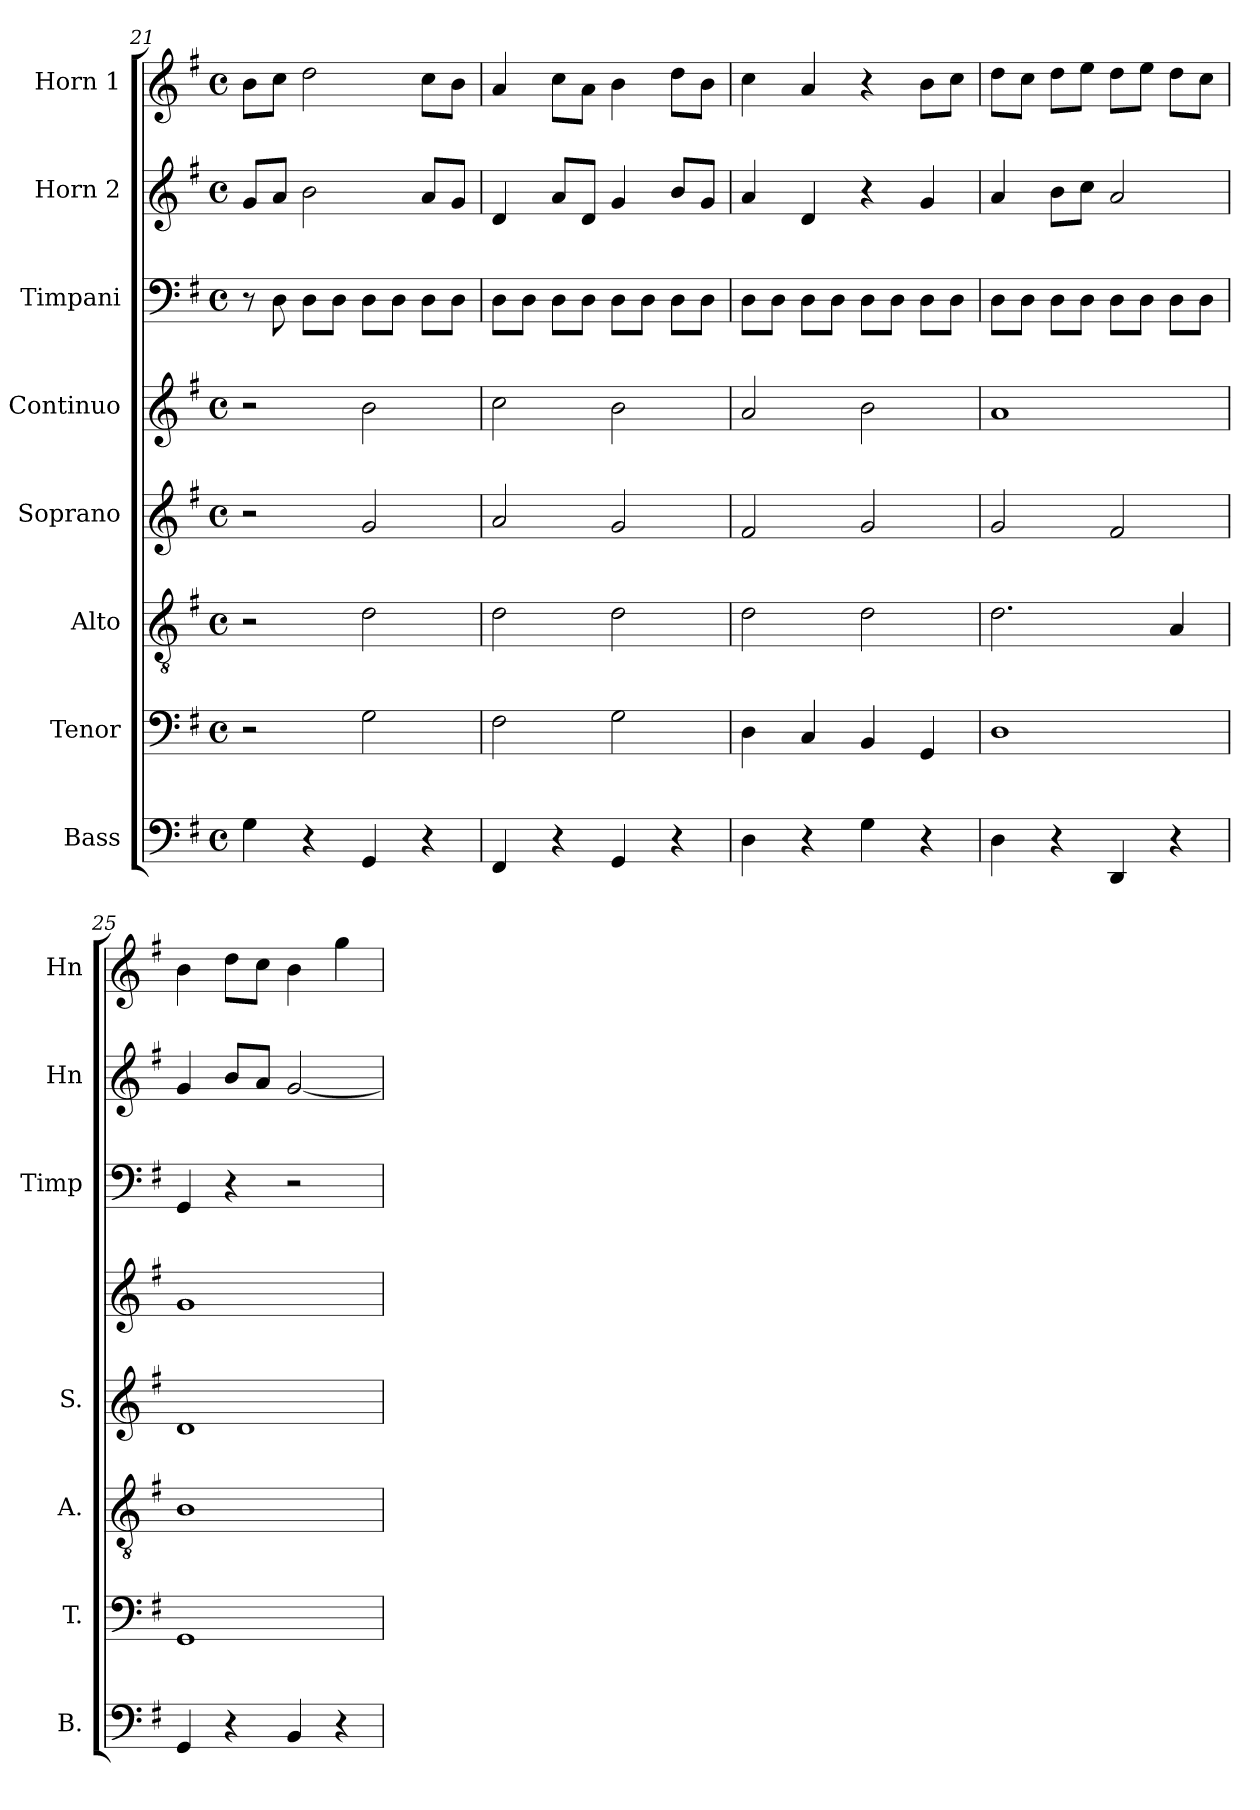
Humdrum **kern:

**kern	**kern	**kern	**kern	**kern	**kern	**kern	**kern
*part8	*part7	*part6	*part5	*part4	*part3	*part2	*part1
*staff8	*staff7	*staff6	*staff5	*staff4	*staff3	*staff2	*staff1
*I"Bass	*I"Tenor	*I"Alto	*I"Soprano	*I"Continuo	*I"Timpani	*I"Horn 2	*I"Horn 1
*I'B.	*I'T.	*I'A.	*I'S.	*	*I'Timp	*I'Hn	*I'Hn
!!LO:PB:g=z
*clefF4	*clefF4	*clefGv2	*clefG2	*clefG2	*clefF4	*clefG2	*clefG2
*	*	*	*	*	*	*ITrd4c7	*ITrd4c7
*k[f#]	*k[f#]	*k[f#]	*k[f#]	*k[f#]	*k[f#]	*k[]	*k[]
*G:	*G:	*G:	*G:	*G:	*G:	*C:	*C:
*M4/4	*M4/4	*M4/4	*M4/4	*M4/4	*M4/4	*M4/4	*M4/4
*met(c)	*met(c)	*met(c)	*met(c)	*met(c)	*met(c)	*met(c)	*met(c)
=21	=21	=21	=21	=21	=21	=21	=21
4G\	2r	2r	2r	2r	8r	8c/L	8e\L
.	.	.	.	.	8D\	8d/J	8f\J
4r	.	.	.	.	8D\L	2e\	2g\
.	.	.	.	.	8D\J	.	.
4GG/	2G\	2d\	2g/	2b\	8D\L	.	.
.	.	.	.	.	8D\J	.	.
4r	.	.	.	.	8D\L	8d/L	8f\L
.	.	.	.	.	8D\J	8c/J	8e\J
=22	=22	=22	=22	=22	=22	=22	=22
4FF#/	2F#\	2d\	2a/	2cc\	8D\L	4G/	4d/
.	.	.	.	.	8D\J	.	.
4r	.	.	.	.	8D\L	8d/L	8f\L
.	.	.	.	.	8D\J	8G/J	8d\J
4GG/	2G\	2d\	2g/	2b\	8D\L	4c/	4e\
.	.	.	.	.	8D\J	.	.
4r	.	.	.	.	8D\L	8e/L	8g\L
.	.	.	.	.	8D\J	8c/J	8e\J
=23	=23	=23	=23	=23	=23	=23	=23
4D\	4D\	2d\	2f#/	2a/	8D\L	4d/	4f\
.	.	.	.	.	8D\J	.	.
4r	4C/	.	.	.	8D\L	4G/	4d/
.	.	.	.	.	8D\J	.	.
4G\	4BB/	2d\	2g/	2b\	8D\L	4r	4r
.	.	.	.	.	8D\J	.	.
4r	4GG/	.	.	.	8D\L	4c/	8e\L
.	.	.	.	.	8D\J	.	8f\J
=24	=24	=24	=24	=24	=24	=24	=24
4D\	1D	2.d\	2g/	1a	8D\L	4d/	8g\L
.	.	.	.	.	8D\J	.	8f\J
4r	.	.	.	.	8D\L	8e\L	8g\L
.	.	.	.	.	8D\J	8f\J	8a\J
4DD/	.	.	2f#/	.	8D\L	2d/	8g\L
.	.	.	.	.	8D\J	.	8a\J
4r	.	4A/	.	.	8D\L	.	8g\L
.	.	.	.	.	8D\J	.	8f\J
=25	=25	=25	=25	=25	=25	=25	=25
4GG/	1GG	1B	1d	1g	4GG/	4c/	4e\
4r	.	.	.	.	4r	8e/L	8g\L
.	.	.	.	.	.	8d/J	8f\J
4BB/	.	.	.	.	2r	[2c/	4e\
4r	.	.	.	.	.	.	4cc\
=	=	=	=	=	=	=	=
*-	*-	*-	*-	*-	*-	*-	*-
